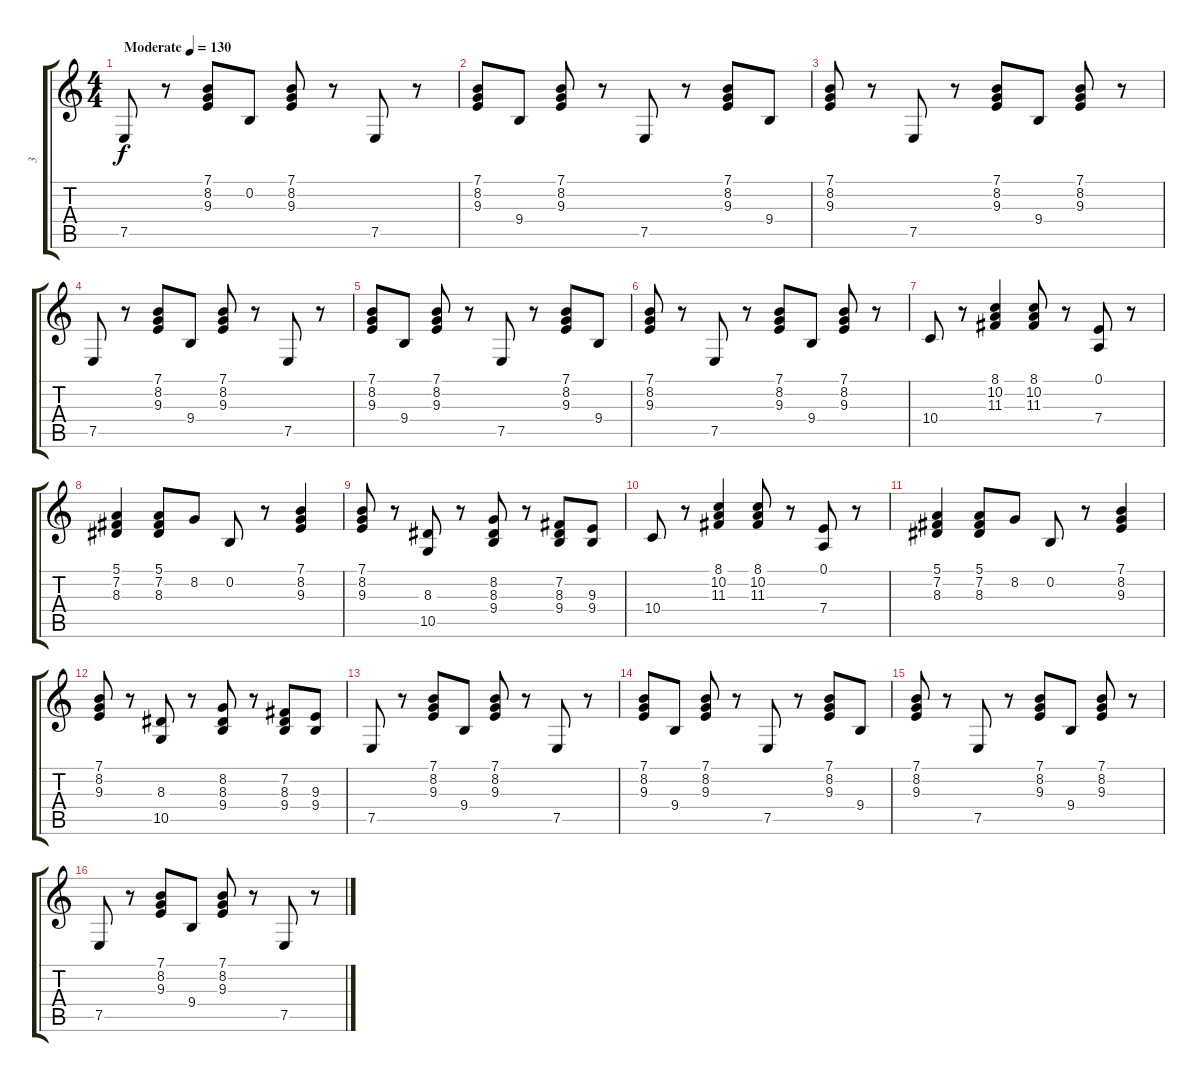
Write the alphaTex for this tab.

\track ("3" "3") {instrument brightacousticpiano}
\staff {score tabs}
\tuning (E4 B3 G3 D3 A2 E2) {hide}
\ts (4 4)
\tempo (130 "Moderate")
\clef g2
\ks c
7.5.8{dy f instrument brightacousticpiano} r.8 (7.1 8.2 9.3).8 0.2.8 (7.1 8.2 9.3).8 r.8 7.5.8 r.8 |
(7.1 8.2 9.3).8 9.4.8 (7.1 8.2 9.3).8 r.8 7.5.8 r.8 (7.1 8.2 9.3).8 9.4.8 |
(7.1 8.2 9.3).8 r.8 7.5.8 r.8 (7.1 8.2 9.3).8 9.4.8 (7.1 8.2 9.3).8 r.8 |
7.5.8 r.8 (7.1 8.2 9.3).8 9.4.8 (7.1 8.2 9.3).8 r.8 7.5.8 r.8 |
(7.1 8.2 9.3).8 9.4.8 (7.1 8.2 9.3).8 r.8 7.5.8 r.8 (7.1 8.2 9.3).8 9.4.8 |
(7.1 8.2 9.3).8 r.8 7.5.8 r.8 (7.1 8.2 9.3).8 9.4.8 (7.1 8.2 9.3).8 r.8 |
10.4.8 r.8 (8.1 10.2 11.3).4 (8.1 10.2 11.3).8 r.8 (0.1 7.4).8 r.8 |
(5.1 7.2 8.3).4 (5.1 7.2 8.3).8 8.2.8 0.2.8 r.8 (7.1 8.2 9.3).4 |
(7.1 8.2 9.3).8 r.8 (8.3 10.5).8 r.8 (8.2 8.3 9.4).8 r.8 (7.2 8.3 9.4).8 (9.3 9.4).8 |
10.4.8 r.8 (8.1 10.2 11.3).4 (8.1 10.2 11.3).8 r.8 (0.1 7.4).8 r.8 |
(5.1 7.2 8.3).4 (5.1 7.2 8.3).8 8.2.8 0.2.8 r.8 (7.1 8.2 9.3).4 |
(7.1 8.2 9.3).8 r.8 (8.3 10.5).8 r.8 (8.2 8.3 9.4).8 r.8 (7.2 8.3 9.4).8 (9.3 9.4).8 |
7.5.8 r.8 (7.1 8.2 9.3).8 9.4.8 (7.1 8.2 9.3).8 r.8 7.5.8 r.8 |
(7.1 8.2 9.3).8 9.4.8 (7.1 8.2 9.3).8 r.8 7.5.8 r.8 (7.1 8.2 9.3).8 9.4.8 |
(7.1 8.2 9.3).8 r.8 7.5.8 r.8 (7.1 8.2 9.3).8 9.4.8 (7.1 8.2 9.3).8 r.8 |
7.5.8 r.8 (7.1 8.2 9.3).8 9.4.8 (7.1 8.2 9.3).8 r.8 7.5.8 r.8
